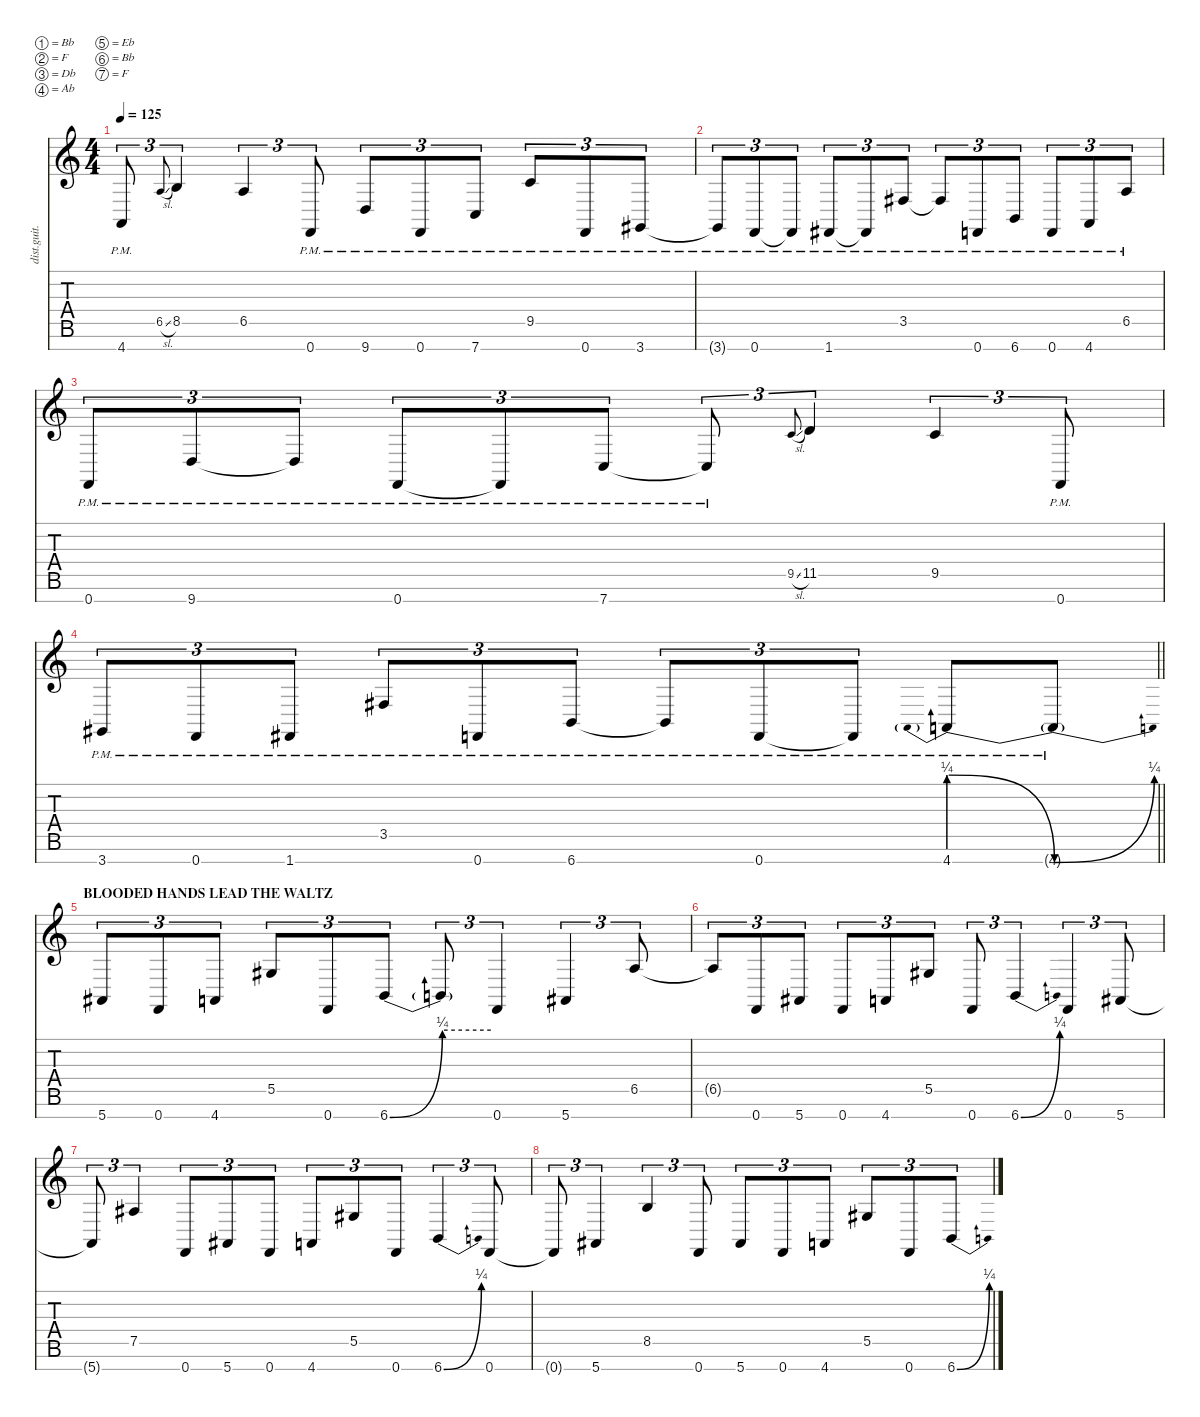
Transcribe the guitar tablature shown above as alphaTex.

\defaultSystemsLayout 4
\hideDynamics
\bracketExtendMode nobrackets
\track ("8 string GUITAR 2 (Marten Hagstrom)" "dist.guit.") {instrument distortionguitar}
\staff {score tabs}
\tuning (Bb3 F3 Db3 Ab2 Eb2 Bb1 F1)
\ts (4 4)
\tempo 125
\clef g2
\ks c
4.7{pm t}.8{tu (3 2) dy f beam Up} 6.5{sl}.8{gr onbeat dy mf beam Up} 8.5.4{tu (3 2) dy f beam Up} 6.5.4{tu (3 2) beam Up} 0.7{pm}.8{tu (3 2) beam Up} 9.7{pm}.8{tu (3 2) beam Up} 0.7{pm}.8{tu (3 2) beam Up} 7.7{pm}.8{tu (3 2) beam Up} 9.5{pm}.8{tu (3 2) beam Up} 0.7{pm}.8{tu (3 2) beam Up} 3.7{pm acc #}.8{tu (3 2) beam Up} |
3.7{pm t acc #}.8{tu (3 2) beam Up} 0.7{pm}.8{tu (3 2) beam Up} 0.7{pm t}.8{tu (3 2) beam Up} 1.7{pm acc #}.8{tu (3 2) beam Up} 1.7{pm t acc #}.8{tu (3 2) beam Up} 3.5{pm acc #}.8{tu (3 2) beam Up} 3.5{pm t acc #}.8{tu (3 2) beam Up} 0.7{pm}.8{tu (3 2) beam Up} 6.7{pm}.8{tu (3 2) beam Up} 0.7{pm}.8{tu (3 2) beam Up} 4.7{pm}.8{tu (3 2) beam Up} 6.5{pm}.8{tu (3 2) beam Up} |
0.7{pm}.8{tu (3 2) beam Up} 9.7{pm}.8{tu (3 2) beam Up} 9.7{pm t}.8{tu (3 2) beam Up} 0.7{pm}.8{tu (3 2) beam Up} 0.7{pm t}.8{tu (3 2) beam Up} 7.7{pm}.8{tu (3 2) beam Up} 7.7{pm t}.8{tu (3 2) beam Up} 9.5{sl}.8{gr onbeat dy mf beam Up} 11.5.4{tu (3 2) dy f beam Up} 9.5.4{tu (3 2) beam Up} 0.7{pm}.8{tu (3 2) beam Up} |
\barLineRight lightlight
3.7{pm acc #}.8{tu (3 2) beam Up} 0.7{pm}.8{tu (3 2) beam Up} 1.7{pm acc #}.8{tu (3 2) beam Up} 3.5{pm acc #}.8{tu (3 2) beam Up} 0.7{pm}.8{tu (3 2) beam Up} 6.7{pm}.8{tu (3 2) beam Up} 6.7{pm t}.8{tu (3 2) beam Up} 0.7{pm}.8{tu (3 2) beam Up} 0.7{pm t}.8{tu (3 2) beam Up} 4.7{be (prebendrelease 0 1 60 0) pm}.8{beam Up} 4.7{be (bend 0 0 60 1) pm t}.8{beam Up} |
\section ("" "BLOODED HANDS LEAD THE WALTZ")
5.7{acc #}.8{tu (3 2) beam Up} 0.7.8{tu (3 2) beam Up} 4.7.8{tu (3 2) beam Up} 5.5{acc #}.8{tu (3 2) beam Up} 0.7.8{tu (3 2) beam Up} 6.7{be (bend 0 0 60 1)}.8{tu (3 2) beam Up} 6.7{be (hold 0 1 60 1) t}.8{tu (3 2) beam Up} 0.7.4{tu (3 2) beam Up} 5.7{acc #}.4{tu (3 2) beam Up} 6.5.8{tu (3 2) beam Up} |
6.5{t}.8{tu (3 2) beam Up} 0.7.8{tu (3 2) beam Up} 5.7{acc #}.8{tu (3 2) beam Up} 0.7.8{tu (3 2) beam Up} 4.7.8{tu (3 2) beam Up} 5.5{acc #}.8{tu (3 2) beam Up} 0.7.8{tu (3 2) beam Up} 6.7{be (bend 0 0 60 1)}.4{tu (3 2) beam Up} 0.7.4{tu (3 2) beam Up} 5.7{acc #}.8{tu (3 2) beam Up} |
5.7{t acc #}.8{tu (3 2) beam Up} 7.5{acc #}.4{tu (3 2) beam Up} 0.7.8{tu (3 2) beam Up} 5.7{acc #}.8{tu (3 2) beam Up} 0.7.8{tu (3 2) beam Up} 4.7.8{tu (3 2) beam Up} 5.5{acc #}.8{tu (3 2) beam Up} 0.7.8{tu (3 2) beam Up} 6.7{be (bend 0 0 60 1)}.4{tu (3 2) beam Up} 0.7.8{tu (3 2) beam Up} |
0.7{t}.8{tu (3 2) beam Up} 5.7{acc #}.4{tu (3 2) beam Up} 8.5.4{tu (3 2) beam Up} 0.7.8{tu (3 2) beam Up} 5.7{acc #}.8{tu (3 2) beam Up} 0.7.8{tu (3 2) beam Up} 4.7.8{tu (3 2) beam Up} 5.5{acc #}.8{tu (3 2) beam Up} 0.7.8{tu (3 2) beam Up} 6.7{be (bend 0 0 60 1)}.8{tu (3 2) beam Up}
